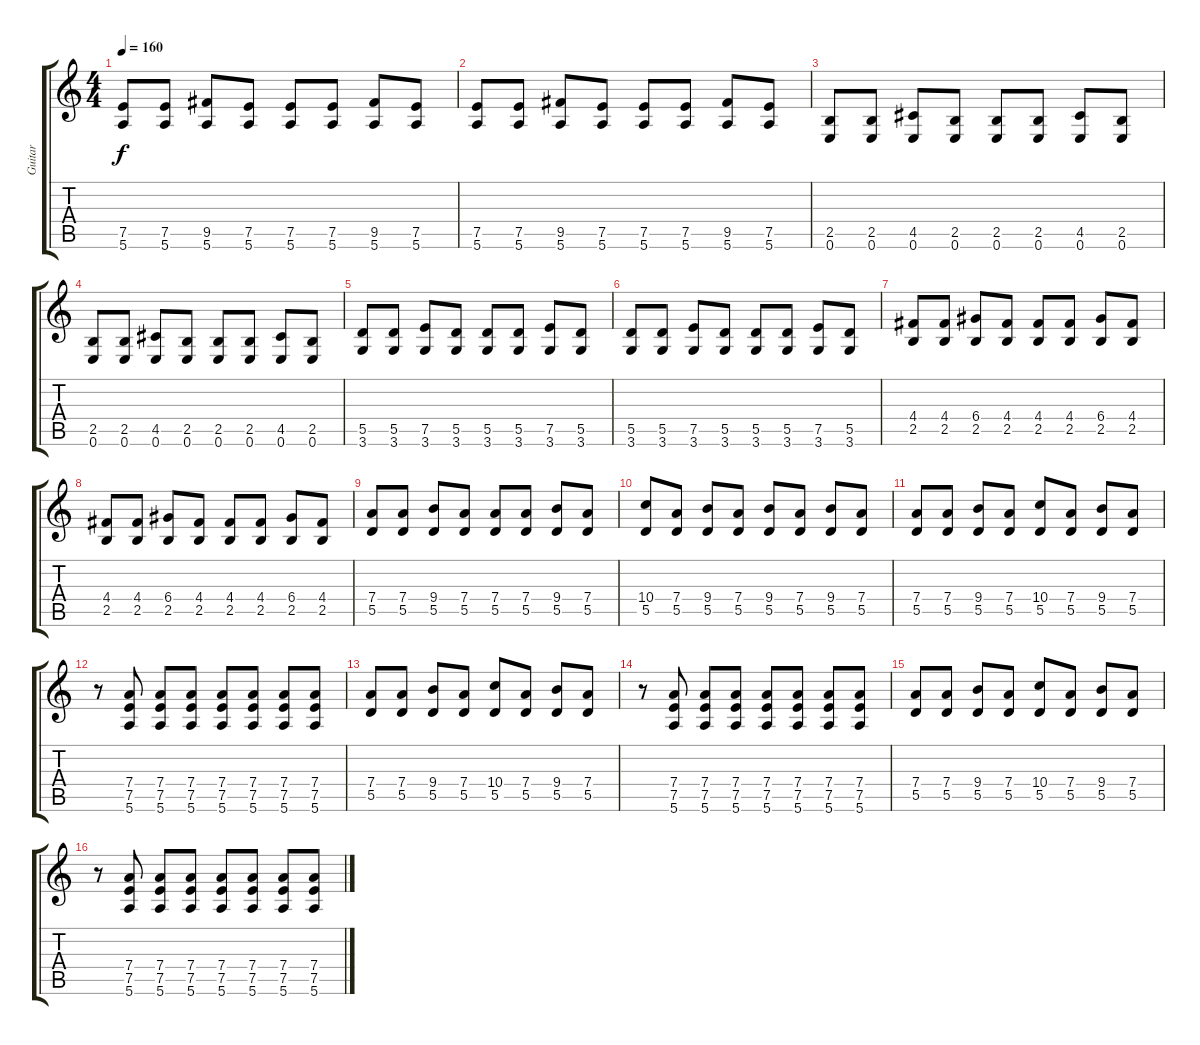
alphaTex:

\track ("Guitar" "Guitar") {instrument overdrivenguitar}
\staff {score tabs}
\tuning (E4 B3 G3 D3 A2 E2) {hide}
\ts (4 4)
\tempo 160
\clef g2
\ks c
(7.5 5.6).8{dy f} (7.5 5.6).8 (9.5 5.6).8 (7.5 5.6).8 (7.5 5.6).8 (7.5 5.6).8 (9.5 5.6).8 (7.5 5.6).8 |
(7.5 5.6).8 (7.5 5.6).8 (9.5 5.6).8 (7.5 5.6).8 (7.5 5.6).8 (7.5 5.6).8 (9.5 5.6).8 (7.5 5.6).8 |
(2.5 0.6).8 (2.5 0.6).8 (4.5 0.6).8 (2.5 0.6).8 (2.5 0.6).8 (2.5 0.6).8 (4.5 0.6).8 (2.5 0.6).8 |
(2.5 0.6).8 (2.5 0.6).8 (4.5 0.6).8 (2.5 0.6).8 (2.5 0.6).8 (2.5 0.6).8 (4.5 0.6).8 (2.5 0.6).8 |
(5.5 3.6).8 (5.5 3.6).8 (7.5 3.6).8 (5.5 3.6).8 (5.5 3.6).8 (5.5 3.6).8 (7.5 3.6).8 (5.5 3.6).8 |
(5.5 3.6).8 (5.5 3.6).8 (7.5 3.6).8 (5.5 3.6).8 (5.5 3.6).8 (5.5 3.6).8 (7.5 3.6).8 (5.5 3.6).8 |
(4.4 2.5).8 (4.4 2.5).8 (6.4 2.5).8 (4.4 2.5).8 (4.4 2.5).8 (4.4 2.5).8 (6.4 2.5).8 (4.4 2.5).8 |
(4.4 2.5).8 (4.4 2.5).8 (6.4 2.5).8 (4.4 2.5).8 (4.4 2.5).8 (4.4 2.5).8 (6.4 2.5).8 (4.4 2.5).8 |
(7.4 5.5).8 (7.4 5.5).8 (9.4 5.5).8 (7.4 5.5).8 (7.4 5.5).8 (7.4 5.5).8 (9.4 5.5).8 (7.4 5.5).8 |
(10.4 5.5).8 (7.4 5.5).8 (9.4 5.5).8 (7.4 5.5).8 (9.4 5.5).8 (7.4 5.5).8 (9.4 5.5).8 (7.4 5.5).8 |
(7.4 5.5).8 (7.4 5.5).8 (9.4 5.5).8 (7.4 5.5).8 (10.4 5.5).8 (7.4 5.5).8 (9.4 5.5).8 (7.4 5.5).8 |
r.8 (7.4 7.5 5.6).8 (7.4 7.5 5.6).8 (7.4 7.5 5.6).8 (7.4 7.5 5.6).8 (7.4 7.5 5.6).8 (7.4 7.5 5.6).8 (7.4 7.5 5.6).8 |
(7.4 5.5).8 (7.4 5.5).8 (9.4 5.5).8 (7.4 5.5).8 (10.4 5.5).8 (7.4 5.5).8 (9.4 5.5).8 (7.4 5.5).8 |
r.8 (7.4 7.5 5.6).8 (7.4 7.5 5.6).8 (7.4 7.5 5.6).8 (7.4 7.5 5.6).8 (7.4 7.5 5.6).8 (7.4 7.5 5.6).8 (7.4 7.5 5.6).8 |
(7.4 5.5).8 (7.4 5.5).8 (9.4 5.5).8 (7.4 5.5).8 (10.4 5.5).8 (7.4 5.5).8 (9.4 5.5).8 (7.4 5.5).8 |
r.8 (7.4 7.5 5.6).8 (7.4 7.5 5.6).8 (7.4 7.5 5.6).8 (7.4 7.5 5.6).8 (7.4 7.5 5.6).8 (7.4 7.5 5.6).8 (7.4 7.5 5.6).8
